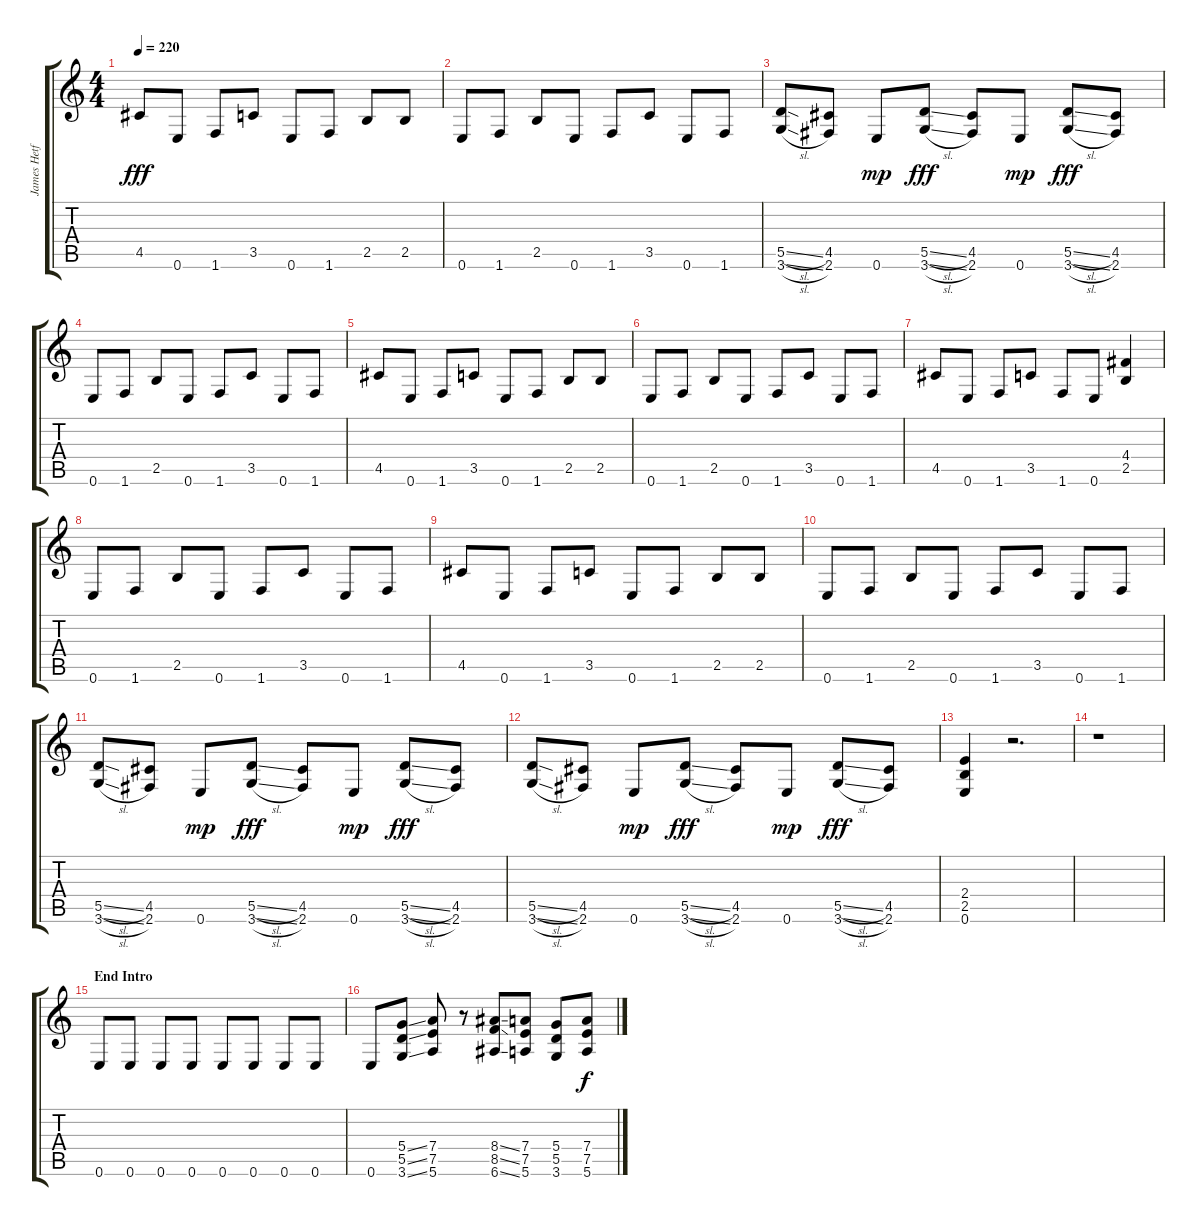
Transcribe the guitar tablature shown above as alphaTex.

\track ("James Hetfield" "James Hetf") {instrument distortionguitar}
\staff {score tabs}
\tuning (E4 B3 G3 D3 A2 E2) {hide}
\ts (4 4)
\tempo 220
\clef g2
\ks c
4.5.8{dy fff} 0.6.8 1.6.8 3.5.8 0.6.8 1.6.8 2.5.8 2.5.8 |
0.6.8 1.6.8 2.5.8 0.6.8 1.6.8 3.5.8 0.6.8 1.6.8 |
(5.5{sl} 3.6{sl}).8 (4.5 2.6).8 0.6.8{dy mp} (5.5{sl} 3.6{sl}).8{dy fff} (4.5 2.6).8 0.6.8{dy mp} (5.5{sl} 3.6{sl}).8{dy fff} (4.5 2.6).8 |
0.6.8 1.6.8 2.5.8 0.6.8 1.6.8 3.5.8 0.6.8 1.6.8 |
4.5.8 0.6.8 1.6.8 3.5.8 0.6.8 1.6.8 2.5.8 2.5.8 |
0.6.8 1.6.8 2.5.8 0.6.8 1.6.8 3.5.8 0.6.8 1.6.8 |
4.5.8 0.6.8 1.6.8 3.5.8 1.6.8 0.6.8 (4.4 2.5).4 |
0.6.8 1.6.8 2.5.8 0.6.8 1.6.8 3.5.8 0.6.8 1.6.8 |
4.5.8 0.6.8 1.6.8 3.5.8 0.6.8 1.6.8 2.5.8 2.5.8 |
0.6.8 1.6.8 2.5.8 0.6.8 1.6.8 3.5.8 0.6.8 1.6.8 |
(5.5{sl} 3.6{sl}).8 (4.5 2.6).8 0.6.8{dy mp} (5.5{sl} 3.6{sl}).8{dy fff} (4.5 2.6).8 0.6.8{dy mp} (5.5{sl} 3.6{sl}).8{dy fff} (4.5 2.6).8 |
(5.5{sl} 3.6{sl}).8 (4.5 2.6).8 0.6.8{dy mp} (5.5{sl} 3.6{sl}).8{dy fff} (4.5 2.6).8 0.6.8{dy mp} (5.5{sl} 3.6{sl}).8{dy fff} (4.5 2.6).8 |
(2.4 2.5 0.6).4 r.2{d} |
r.1 |
\section ("" "End Intro")
0.6.8 0.6.8 0.6.8 0.6.8 0.6.8 0.6.8 0.6.8 0.6.8 |
0.6.8 (5.4{ss} 5.5{ss} 3.6{ss}).8 (7.4 7.5 5.6).8 r.8 (8.4{ss} 8.5{ss} 6.6{ss}).8 (7.4 7.5 5.6).8 (5.4 5.5 3.6).8 (7.4 7.5 5.6).8{dy f}
